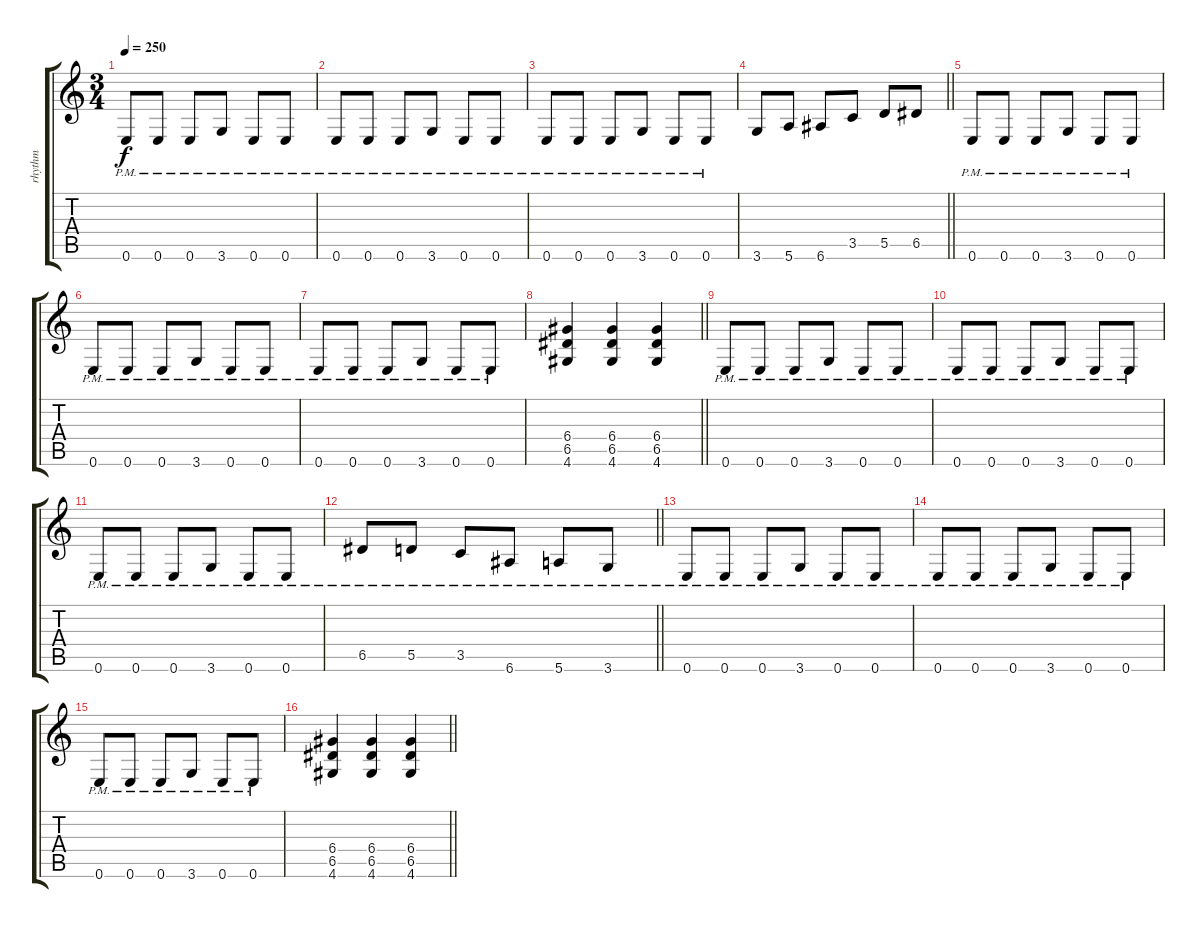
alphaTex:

\track ("rhythm" "rhythm") {instrument distortionguitar}
\staff {score tabs}
\tuning (E4 B3 G3 D3 A2 E2) {hide}
\ts (3 4)
\tempo 250
\clef g2
\ks c
0.6{pm}.8{dy f} 0.6{pm}.8 0.6{pm}.8 3.6{pm}.8 0.6{pm}.8 0.6{pm}.8 |
0.6{pm}.8 0.6{pm}.8 0.6{pm}.8 3.6{pm}.8 0.6{pm}.8 0.6{pm}.8 |
0.6{pm}.8 0.6{pm}.8 0.6{pm}.8 3.6{pm}.8 0.6{pm}.8 0.6{pm}.8 |
\barLineRight lightlight
3.6.8 5.6.8 6.6.8 3.5.8 5.5.8 6.5.8 |
\section ("" "")
0.6{pm}.8 0.6{pm}.8 0.6{pm}.8 3.6{pm}.8 0.6{pm}.8 0.6{pm}.8 |
0.6{pm}.8 0.6{pm}.8 0.6{pm}.8 3.6{pm}.8 0.6{pm}.8 0.6{pm}.8 |
0.6{pm}.8 0.6{pm}.8 0.6{pm}.8 3.6{pm}.8 0.6{pm}.8 0.6{pm}.8 |
\barLineRight lightlight
(6.4 6.5 4.6).4 (6.4 6.5 4.6).4 (6.4 6.5 4.6).4 |
0.6{pm}.8 0.6{pm}.8 0.6{pm}.8 3.6{pm}.8 0.6{pm}.8 0.6{pm}.8 |
0.6{pm}.8 0.6{pm}.8 0.6{pm}.8 3.6{pm}.8 0.6{pm}.8 0.6{pm}.8 |
0.6{pm}.8 0.6{pm}.8 0.6{pm}.8 3.6{pm}.8 0.6{pm}.8 0.6{pm}.8 |
\barLineRight lightlight
6.5{pm}.8 5.5{pm}.8 3.5{pm}.8 6.6{pm}.8 5.6{pm}.8 3.6{pm}.8 |
0.6{pm}.8 0.6{pm}.8 0.6{pm}.8 3.6{pm}.8 0.6{pm}.8 0.6{pm}.8 |
0.6{pm}.8 0.6{pm}.8 0.6{pm}.8 3.6{pm}.8 0.6{pm}.8 0.6{pm}.8 |
0.6{pm}.8 0.6{pm}.8 0.6{pm}.8 3.6{pm}.8 0.6{pm}.8 0.6{pm}.8 |
\barLineRight lightlight
(6.4 6.5 4.6).4 (6.4 6.5 4.6).4 (6.4 6.5 4.6).4
